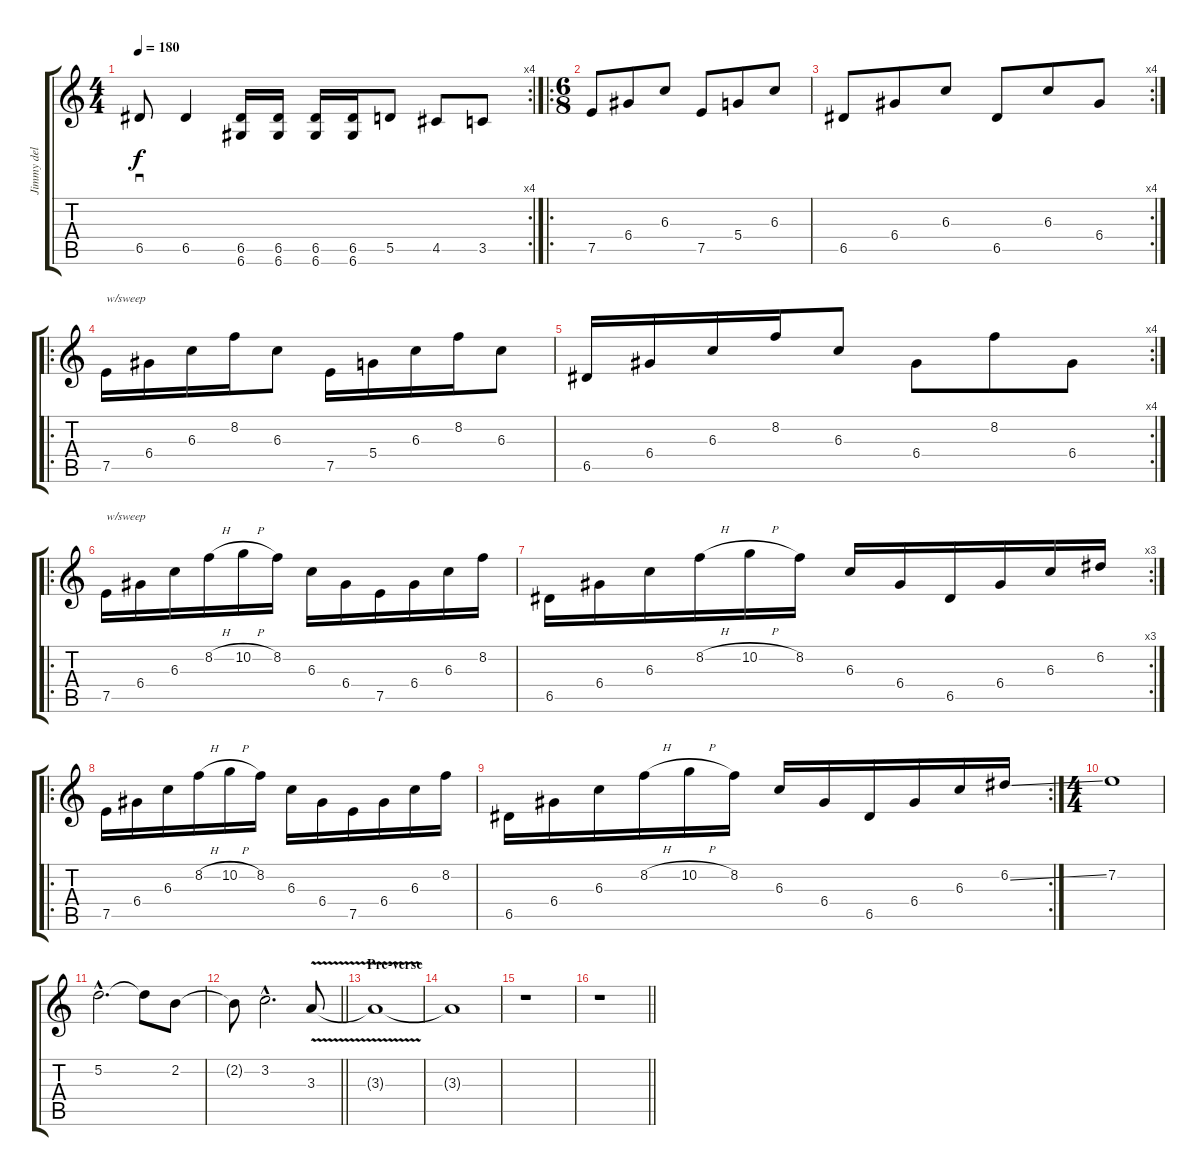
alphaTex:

\track ("Jimmy del Rivo / Lead guitar" "Jimmy del ") {instrument distortionguitar}
\staff {score tabs}
\tuning (D4 A3 Gb3 D3 A2 D2) {hide}
\rc 4
\ts (4 4)
\tempo 180
\clef g2
\ks c
6.5.8{sd dy f} 6.5.4 (6.5 6.6).16 (6.5 6.6).16 (6.5 6.6).16 (6.5 6.6).16 5.5.8 4.5.8 3.5.8 |
\ro
\ts (6 8)
7.5.8 6.4.8 6.3.8 7.5.8 5.4.8 6.3.8 |
\rc 4
6.5.8 6.4.8 6.3.8 6.5.8 6.3.8 6.4.8 |
\ro
7.5.16{txt "w/sweep"} 6.4.16 6.3.16 8.2.16 6.3.8 7.5.16 5.4.16 6.3.16 8.2.16 6.3.8 |
\rc 4
6.5.16 6.4.16 6.3.16 8.2.16 6.3.8 6.4.8 8.2.8 6.4.8 |
\ro
7.5.16{txt "w/sweep"} 6.4.16 6.3.16 8.2{h}.16 10.2{h}.16 8.2.16 6.3.16 6.4.16 7.5.16 6.4.16 6.3.16 8.2.16 |
\rc 3
6.5.16 6.4.16 6.3.16 8.2{h}.16 10.2{h}.16 8.2.16 6.3.16 6.4.16 6.5.16 6.4.16 6.3.16 6.2.16 |
\ro
7.5.16 6.4.16 6.3.16 8.2{h}.16 10.2{h}.16 8.2.16 6.3.16 6.4.16 7.5.16 6.4.16 6.3.16 8.2.16 |
\rc 2
6.5.16 6.4.16 6.3.16 8.2{h}.16 10.2{h}.16 8.2.16 6.3.16 6.4.16 6.5.16 6.4.16 6.3.16 6.2{ss}.16 |
\ts (4 4)
7.2.1 |
5.2{hac}.2{d} 5.2{t}.8 2.2.8 |
\barLineRight lightlight
2.2{t}.8 3.2{hac}.2{d} 3.3{v}.8 |
\section ("" "Pre-verse")
3.3{t}.1 |
3.3{t}.1 |
r.1 |
\barLineRight lightlight
r.1
